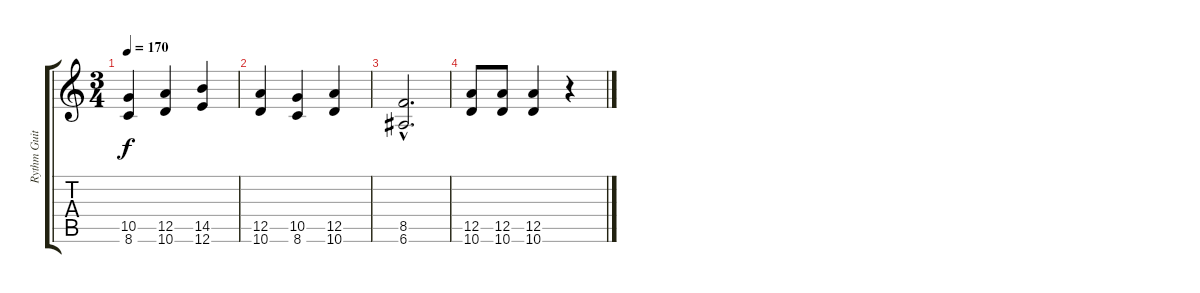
\track ("Rythm Guitar" "Rythm Guit") {instrument acousticguitarnylon}
\staff {score tabs}
\tuning (E4 B3 G3 D3 A2 E2) {hide}
\ts (3 4)
\tempo 170
\clef g2
\ks c
(10.5 8.6).4{dy f} (12.5 10.6).4 (14.5 12.6).4 |
(12.5 10.6).4 (10.5 8.6).4 (12.5 10.6).4 |
(8.5{hac} 6.6{hac}).2{d} |
(12.5 10.6).8 (12.5 10.6).8 (12.5 10.6).4 r.4
